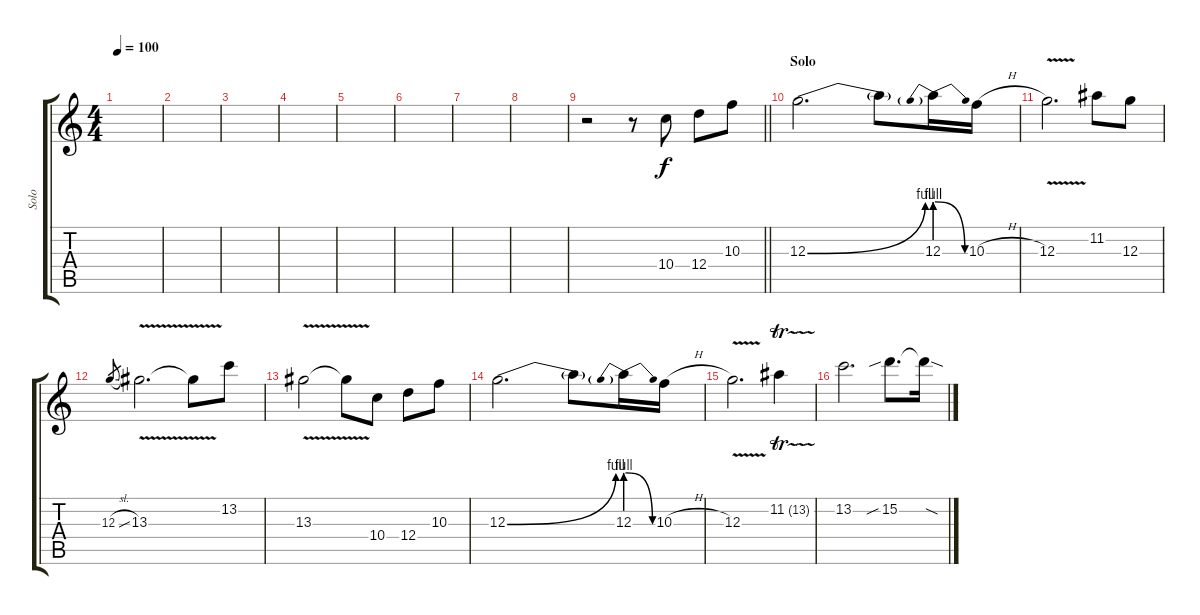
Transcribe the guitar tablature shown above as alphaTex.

\track ("Solo" "Solo") {instrument distortionguitar}
\staff {score tabs}
\tuning (E4 B3 G3 D3 A2 E2) {hide}
\ts (4 4)
\tempo 100
\clef g2
\ks c
|
|
|
|
|
|
|
|
\barLineRight lightlight
r.2 r.8 10.4.8 12.4.8 10.3.8 |
\section ("" "Solo")
12.3{be (bend 0 0 60 4)}.2{d} 12.3{t}.8 12.3{be (prebendrelease 0 4 60 0)}.16 10.3{h}.16 |
12.3{v}.2{d} 11.2.8 12.3.8 |
12.3{sl}.8{gr} 13.3{v}.2{d} 13.3{t}.8 13.2.8 |
13.3{v}.2 13.3{t}.8 10.4.8 12.4.8 10.3.8 |
12.3{be (bend 0 0 60 4)}.2{d} 12.3{t}.8 12.3{be (prebendrelease 0 4 60 0)}.16 10.3{h}.16 |
12.3{v}.2{d} 11.2{tr (13 32)}.4 |
13.2.2{d} 15.2{sib}.8{d} 15.2{sod t}.16
